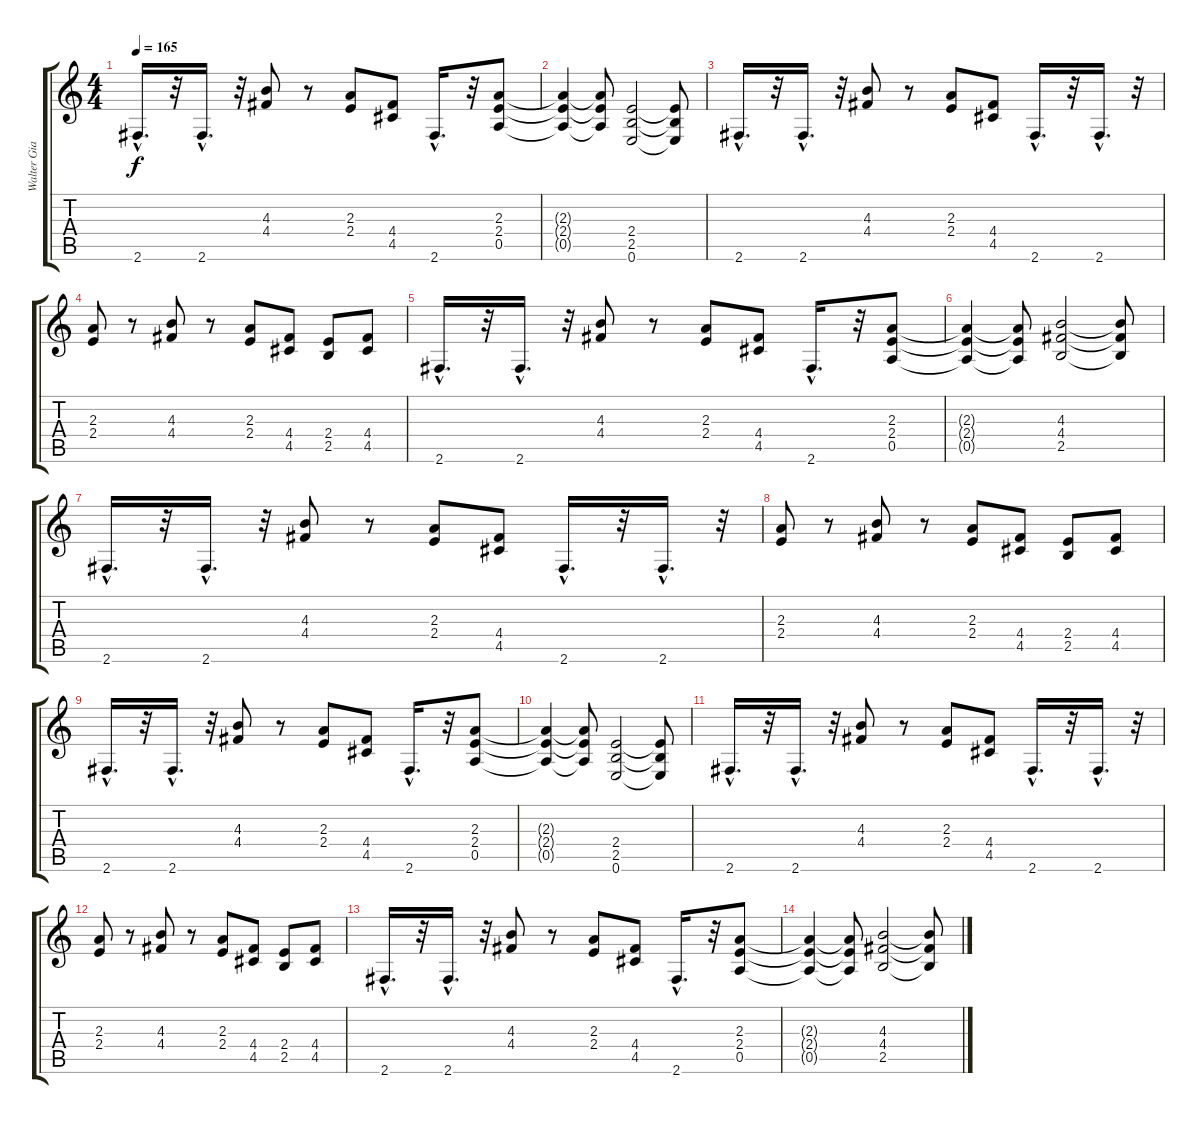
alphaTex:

\track ("Walter Giardino-2" "Walter Gia") {instrument distortionguitar}
\staff {score tabs}
\tuning (E4 B3 G3 D3 A2 E2) {hide}
\ts (4 4)
\tempo 165
\clef g2
\ks c
2.6{hac}.16{d dy f} r.32 2.6{hac}.16{d} r.32 (4.3 4.4).8 r.8 (2.3 2.4).8 (4.4 4.5).8 2.6{hac}.16{d} r.32 (2.3 2.4 0.5).8 |
(2.3{t} 2.4{t} 0.5{t}).4 (2.3{t} 2.4{t} 0.5{t}).8 (2.4 2.5 0.6).2 (2.4{t} 2.5{t} 0.6{t}).8 |
2.6{hac}.16{d} r.32 2.6{hac}.16{d} r.32 (4.3 4.4).8 r.8 (2.3 2.4).8 (4.4 4.5).8 2.6{hac}.16{d} r.32 2.6{hac}.16{d} r.32 |
(2.3 2.4).8 r.8 (4.3 4.4).8 r.8 (2.3 2.4).8 (4.4 4.5).8 (2.4 2.5).8 (4.4 4.5).8 |
2.6{hac}.16{d} r.32 2.6{hac}.16{d} r.32 (4.3 4.4).8 r.8 (2.3 2.4).8 (4.4 4.5).8 2.6{hac}.16{d} r.32 (2.3 2.4 0.5).8 |
(2.3{t} 2.4{t} 0.5{t}).4 (2.3{t} 2.4{t} 0.5{t}).8 (4.3 4.4 2.5).2 (4.3{t} 4.4{t} 2.5{t}).8 |
2.6{hac}.16{d volume 8} r.32 2.6{hac}.16{d} r.32 (4.3 4.4).8 r.8 (2.3 2.4).8 (4.4 4.5).8 2.6{hac}.16{d} r.32 2.6{hac}.16{d} r.32 |
(2.3 2.4).8 r.8 (4.3 4.4).8 r.8 (2.3 2.4).8 (4.4 4.5).8 (2.4 2.5).8 (4.4 4.5).8 |
2.6{hac}.16{d volume 5} r.32 2.6{hac}.16{d} r.32 (4.3 4.4).8 r.8 (2.3 2.4).8 (4.4 4.5).8 2.6{hac}.16{d} r.32 (2.3 2.4 0.5).8 |
(2.3{t} 2.4{t} 0.5{t}).4 (2.3{t} 2.4{t} 0.5{t}).8 (2.4 2.5 0.6).2 (2.4{t} 2.5{t} 0.6{t}).8 |
2.6{hac}.16{d volume 3} r.32 2.6{hac}.16{d} r.32 (4.3 4.4).8 r.8 (2.3 2.4).8 (4.4 4.5).8 2.6{hac}.16{d} r.32 2.6{hac}.16{d} r.32 |
(2.3 2.4).8 r.8 (4.3 4.4).8 r.8 (2.3 2.4).8 (4.4 4.5).8 (2.4 2.5).8 (4.4 4.5).8 |
2.6{hac}.16{d volume 0} r.32 2.6{hac}.16{d} r.32 (4.3 4.4).8 r.8 (2.3 2.4).8 (4.4 4.5).8 2.6{hac}.16{d} r.32 (2.3 2.4 0.5).8 |
(2.3{t} 2.4{t} 0.5{t}).4 (2.3{t} 2.4{t} 0.5{t}).8 (4.3 4.4 2.5).2 (4.3{t} 4.4{t} 2.5{t}).8
